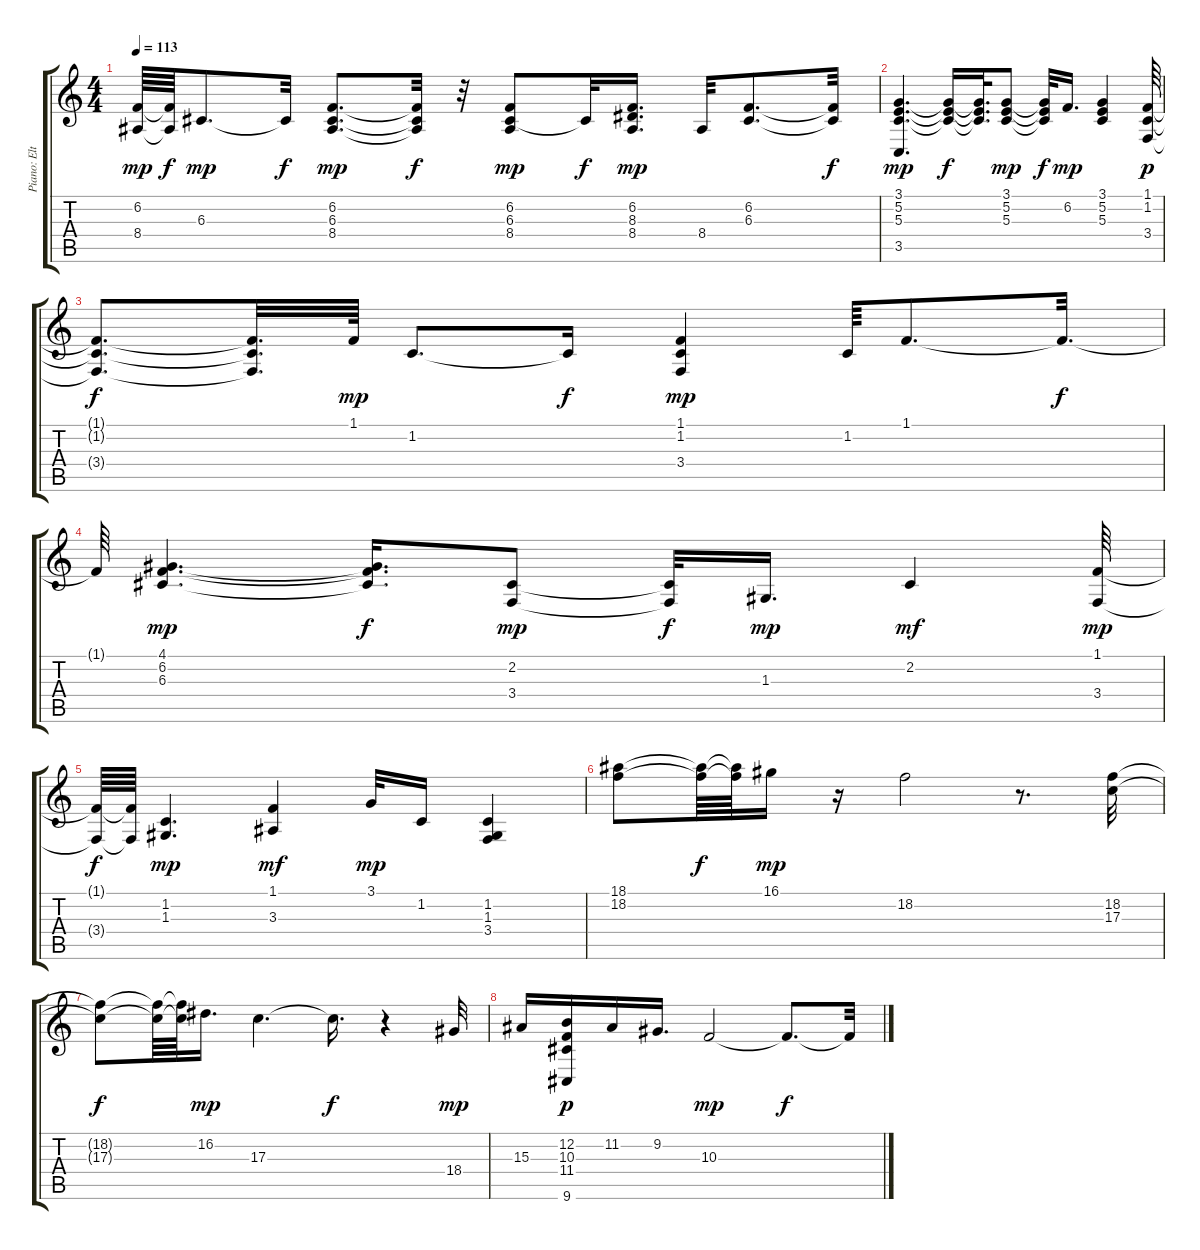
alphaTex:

\track ("Piano: Elton John" "Piano: Elt") {instrument acousticgrandpiano}
\staff {score tabs}
\tuning (E4 B3 G3 D3 A2 E2) {hide}
\ts (4 4)
\tempo 113
\clef g2
\ks c
(6.2 8.4).64{dy mp} (6.2{t} 8.4{t}).64{dy f} 6.3.8{d dy mp} 6.3{t}.32{dy f} (6.2 6.3 8.4).8{d dy mp} (6.2{t} 6.3{t} 8.4{t}).32{dy f} r.32 (6.2 6.3 8.4).8{dy mp} 6.3{t}.32{dy f} (6.2 8.3 8.4).16{d dy mp} 8.4.32 (6.2 6.3).8{d} (6.2{t} 6.3{t}).32{dy f} |
(3.1 5.2 5.3 3.5).4{d dy mp} (3.1{t} 5.2{t} 5.3{t}).16{dy f} (3.1{t} 5.2{t} 5.3{t}).32{d} (3.1 5.2 5.3).8{dy mp} (3.1{t} 5.2{t} 5.3{t}).32{dy f} 6.2.16{d dy mp} (3.1 5.2 5.3).4 (1.1 1.2 3.4).64{dy p} |
(1.1{t} 1.2{t} 3.4{t}).8{d dy f} (1.1{t} 1.2{t} 3.4{t}).32{d} 1.1.64{dy mp} 1.2.8{d} 1.2{t}.16{dy f} (1.1 1.2 3.4).4{dy mp} 1.2.64 1.1.8{d} 1.1{t}.32{d dy f} |
1.1{t}.64 (4.1 6.2 6.3).4{d dy mp} (4.1{t} 6.2{t} 6.3{t}).16{d dy f} (2.2 3.4).8{dy mp} (2.2{t} 3.4{t}).32{dy f} 1.3.16{d dy mp} 2.2.4{dy mf} (1.1 3.4).64{dy mp} |
(1.1{t} 3.4{t}).64{dy f} (1.1{t} 3.4{t}).64 (1.2 1.3).4{d dy mp} (1.1 3.3).4{dy mf} 3.1.32{dy mp} 1.2.16 (1.2 1.3 3.4).4 |
(18.1 18.2).8 (18.1{t} 18.2{t}).64{dy f} (18.1{t} 18.2{t}).64 16.1.16{dy mp} r.16 18.2.2 r.8{d} (18.2 17.3).32 |
(18.2{t} 17.3{t}).8{dy f} (18.2{t} 17.3{t}).64 (18.2{t} 17.3{t}).64 16.2.16{d dy mp} 17.3.4{d} 17.3{t}.16{d dy f} r.4 18.4.32{dy mp} |
15.3.16 (12.2 10.3 11.4 9.6).16{dy p} 11.2.16 9.2.16{d} 10.3.2{dy mp} 10.3{t}.8{d dy f} 10.3{t}.32
